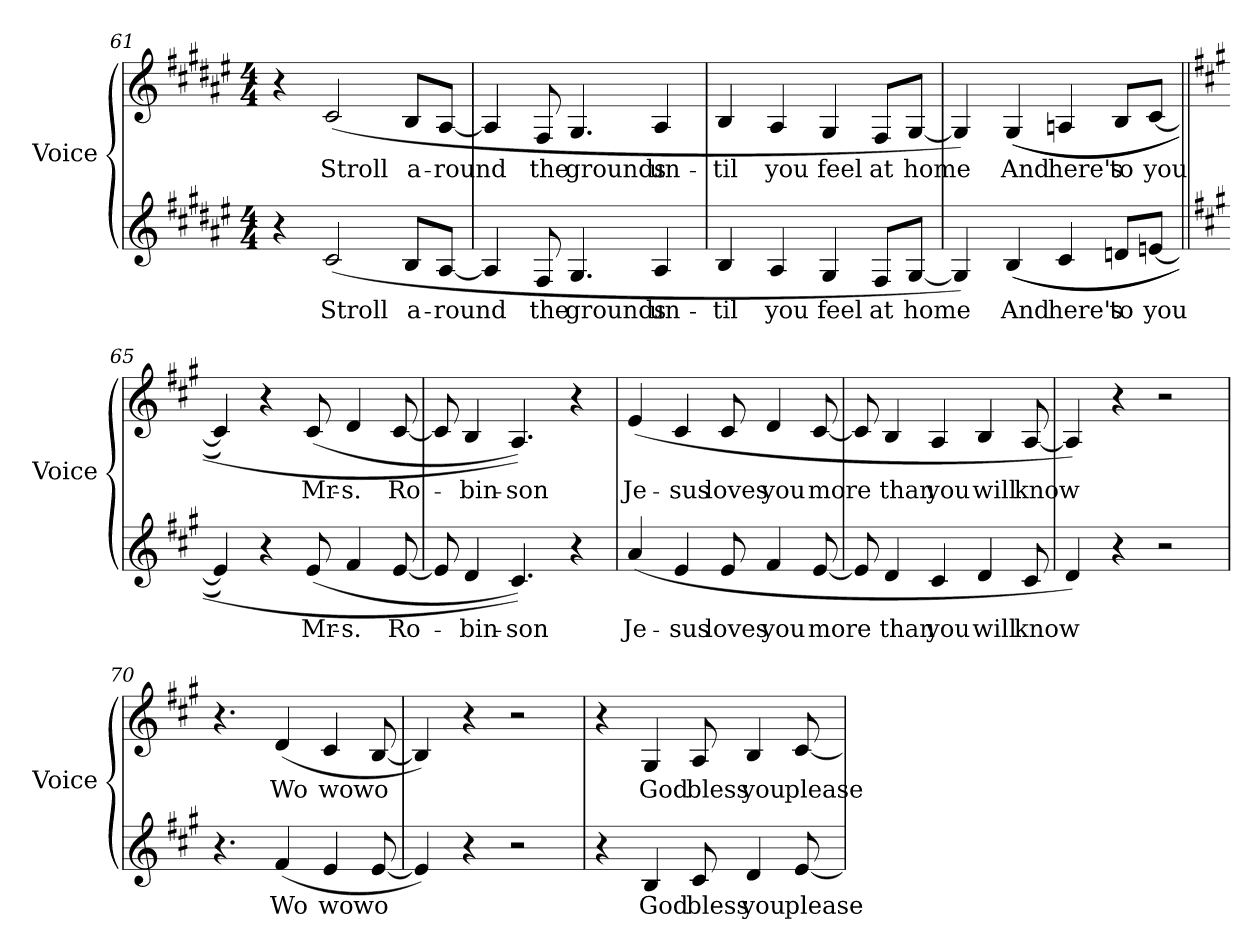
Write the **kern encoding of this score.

**kern	**text	**kern	**text
*part2	*part2	*part1	*part1
*staff2	*staff2	*staff1	*staff1
*I"Voice	*	*I"Voice	*
*I'Voice	*	*I'Voice	*
!!LO:LB:g=z
*clefG2	*	*clefG2	*
*k[f#c#g#d#a#e#]	*	*k[f#c#g#d#a#e#]	*
*F#:	*	*F#:	*
*M4/4	*	*M4/4	*
=61	=61	=61	=61
4r	.	4r	.
!	!LO:LY:b:color=#000000	!	!
!	!	!	!LO:LY:b:color=#000000
(2c#i/	Stroll	(2c#i/	Stroll
!	!LO:LY:b:color=#000000	!	!
!	!	!	!LO:LY:b:color=#000000
8Bi/L	a-	8Bi/L	a-
!	!LO:LY:b:color=#000000	!	!
!	!	!	!LO:LY:b:color=#000000
[8A#i/J	-round	[8A#i/J	-round
=62	=62	=62	=62
4A#i/]	.	4A#i/]	.
!	!LO:LY:b:color=#000000	!	!
!	!	!	!LO:LY:b:color=#000000
8F#i/	the	8F#i/	the
!	!LO:LY:b:color=#000000	!	!
!	!	!	!LO:LY:b:color=#000000
4.G#i/	grounds	4.G#i/	grounds
!	!LO:LY:b:color=#000000	!	!
!	!	!	!LO:LY:b:color=#000000
4A#i/	un-	4A#i/	un-
=63	=63	=63	=63
!	!LO:LY:b:color=#000000	!	!
!	!	!	!LO:LY:b:color=#000000
4Bi/	-til	4Bi/	-til
!	!LO:LY:b:color=#000000	!	!
!	!	!	!LO:LY:b:color=#000000
4A#i/	you	4A#i/	you
!	!LO:LY:b:color=#000000	!	!
!	!	!	!LO:LY:b:color=#000000
4G#i/	feel	4G#i/	feel
!	!LO:LY:b:color=#000000	!	!
!	!	!	!LO:LY:b:color=#000000
8F#i/L	at	8F#i/L	at
!	!LO:LY:b:color=#000000	!	!
!	!	!	!LO:LY:b:color=#000000
[8G#i/J	home	[8G#i/J	home
=64	=64	=64	=64
4G#i/])	.	4G#i/])	.
!	!LO:LY:b:color=#000000	!	!
!	!	!	!LO:LY:b:color=#000000
((4Bi/	And	((4G#i/	And
!	!LO:LY:b:color=#000000	!	!
!	!	!	!LO:LY:b:color=#000000
4c#i/	here's	4Ani/	here's
!	!LO:LY:b:color=#000000	!	!
!	!	!	!LO:LY:b:color=#000000
8dni/L	to	8Bi/L	to
!	!LO:LY:b:color=#000000	!	!
!	!	!	!LO:LY:b:color=#000000
[8eni/J	you	[8c#i/J	you
!!LO:LB:g=z
=65||	=65||	=65||	=65||
*k[f#c#g#]	*	*k[f#c#g#]	*
*A:	*	*A:	*
4ei/])	.	4c#i/])	.
4r	.	4r	.
!	!LO:LY:b:color=#000000	!	!
!	!	!	!LO:LY:b:color=#000000
(8ei/	Mr-	(8c#i/	Mr-
!	!LO:LY:b:color=#000000	!	!
!	!	!	!LO:LY:b:color=#000000
4f#i/	-s.	4di/	-s.
!	!LO:LY:b:color=#000000	!	!
!	!	!	!LO:LY:b:color=#000000
[8ei/	Ro-	[8c#i/	Ro-
=66	=66	=66	=66
8ei/]	.	8c#i/]	.
!	!LO:LY:b:color=#000000	!	!
!	!	!	!LO:LY:b:color=#000000
4di/	-bin-	4Bi/	-bin-
!	!LO:LY:b:color=#000000	!	!
!	!	!	!LO:LY:b:color=#000000
4.c#i/))	-son	4.Ai/))	-son
4r	.	4r	.
=67	=67	=67	=67
!	!LO:LY:b:color=#000000	!	!
!	!	!	!LO:LY:b:color=#000000
(4ai/	Je-	(4ei/	Je-
!	!LO:LY:b:color=#000000	!	!
!	!	!	!LO:LY:b:color=#000000
4ei/	-sus	4c#i/	-sus
!	!LO:LY:b:color=#000000	!	!
!	!	!	!LO:LY:b:color=#000000
8ei/	loves	8c#i/	loves
!	!LO:LY:b:color=#000000	!	!
!	!	!	!LO:LY:b:color=#000000
4f#i/	you	4di/	you
!	!LO:LY:b:color=#000000	!	!
!	!	!	!LO:LY:b:color=#000000
[8ei/	more	[8c#i/	more
=68	=68	=68	=68
8ei/]	.	8c#i/]	.
!	!LO:LY:b:color=#000000	!	!
!	!	!	!LO:LY:b:color=#000000
4di/	than	4Bi/	than
!	!LO:LY:b:color=#000000	!	!
!	!	!	!LO:LY:b:color=#000000
4c#i/	you	4Ai/	you
!	!LO:LY:b:color=#000000	!	!
!	!	!	!LO:LY:b:color=#000000
4di/	will	4Bi/	will
!	!LO:LY:b:color=#000000	!	!
!	!	!	!LO:LY:b:color=#000000
8c#i/	know	[8Ai/	know
=69	=69	=69	=69
4di/)	.	4Ai/])	.
4r	.	4r	.
2r	.	2r	.
!!LO:LB:g=z
=70	=70	=70	=70
4.r	.	4.r	.
!	!LO:LY:b:color=#000000	!	!
!	!	!	!LO:LY:b:color=#000000
(4f#i/	Wo	(4di/	Wo
!	!LO:LY:b:color=#000000	!	!
!	!	!	!LO:LY:b:color=#000000
4ei/	wo	4c#i/	wo
!	!LO:LY:b:color=#000000	!	!
!	!	!	!LO:LY:b:color=#000000
[8ei/	wo	[8Bi/	wo
=71	=71	=71	=71
4ei/])	.	4Bi/])	.
4r	.	4r	.
2r	.	2r	.
=72	=72	=72	=72
4r	.	4r	.
!	!LO:LY:b:color=#000000	!	!
!	!	!	!LO:LY:b:color=#000000
4Bi/	God	4G#i/	God
!	!LO:LY:b:color=#000000	!	!
!	!	!	!LO:LY:b:color=#000000
8c#i/	bless	8Ai/	bless
!	!LO:LY:b:color=#000000	!	!
!	!	!	!LO:LY:b:color=#000000
4di/	you	4Bi/	you
!	!LO:LY:b:color=#000000	!	!
!	!	!	!LO:LY:b:color=#000000
[8ei/	please	[8c#i/	please
=	=	=	=
*-	*-	*-	*-
